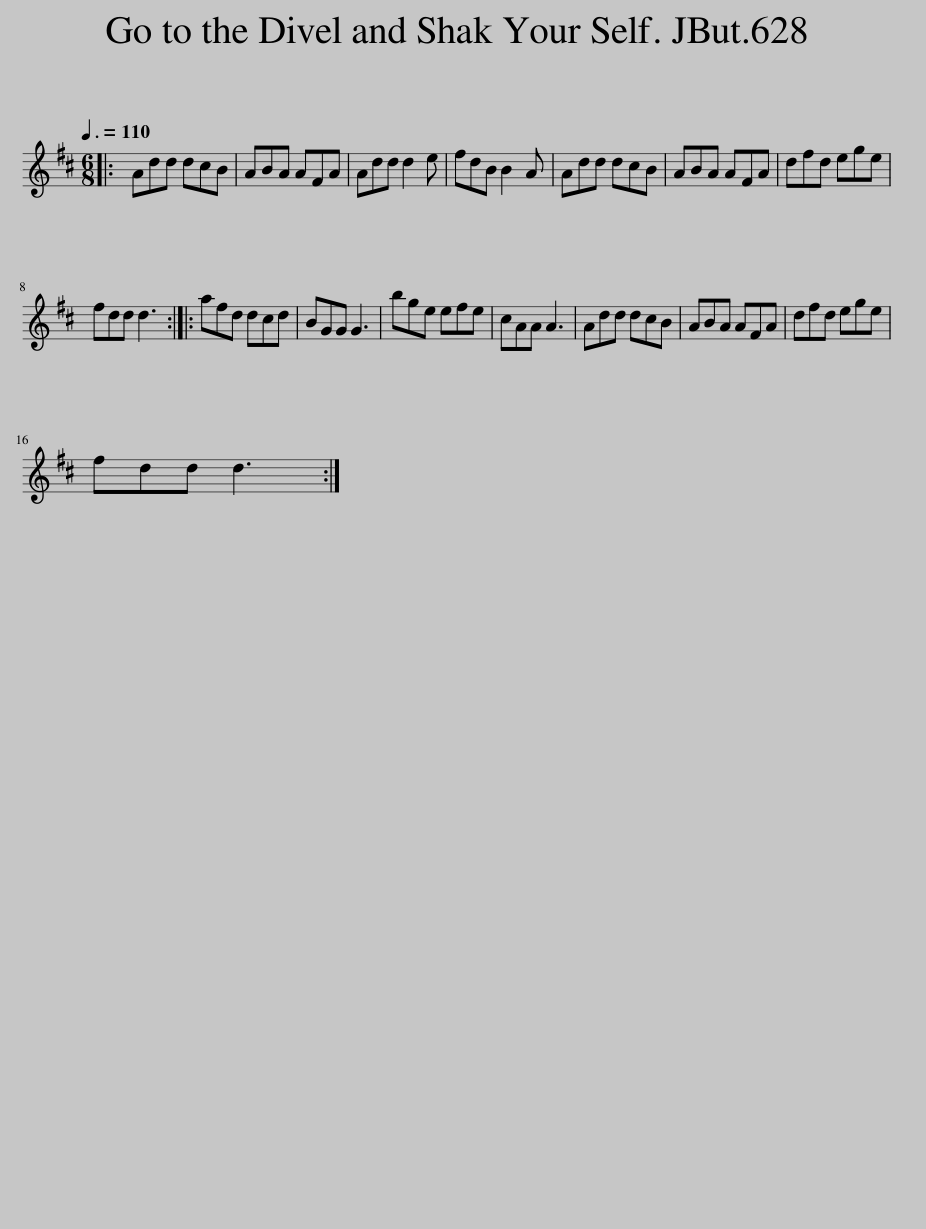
X:1
L:1/8
Q:3/8=110
M:6/8
I:linebreak $
K:D
V:1 treble
V:1
|: Add dcB | ABA AFA | Add d2 e | fdB B2 A | Add dcB | %5
 ABA AFA | dfd ege |$ fdd d3 :: afd dcd | BGG G3 | %10
 bge efe | cAA A3 | Add dcB | ABA AFA | dfd ege |$ %15
 fdd d3 :| %16
